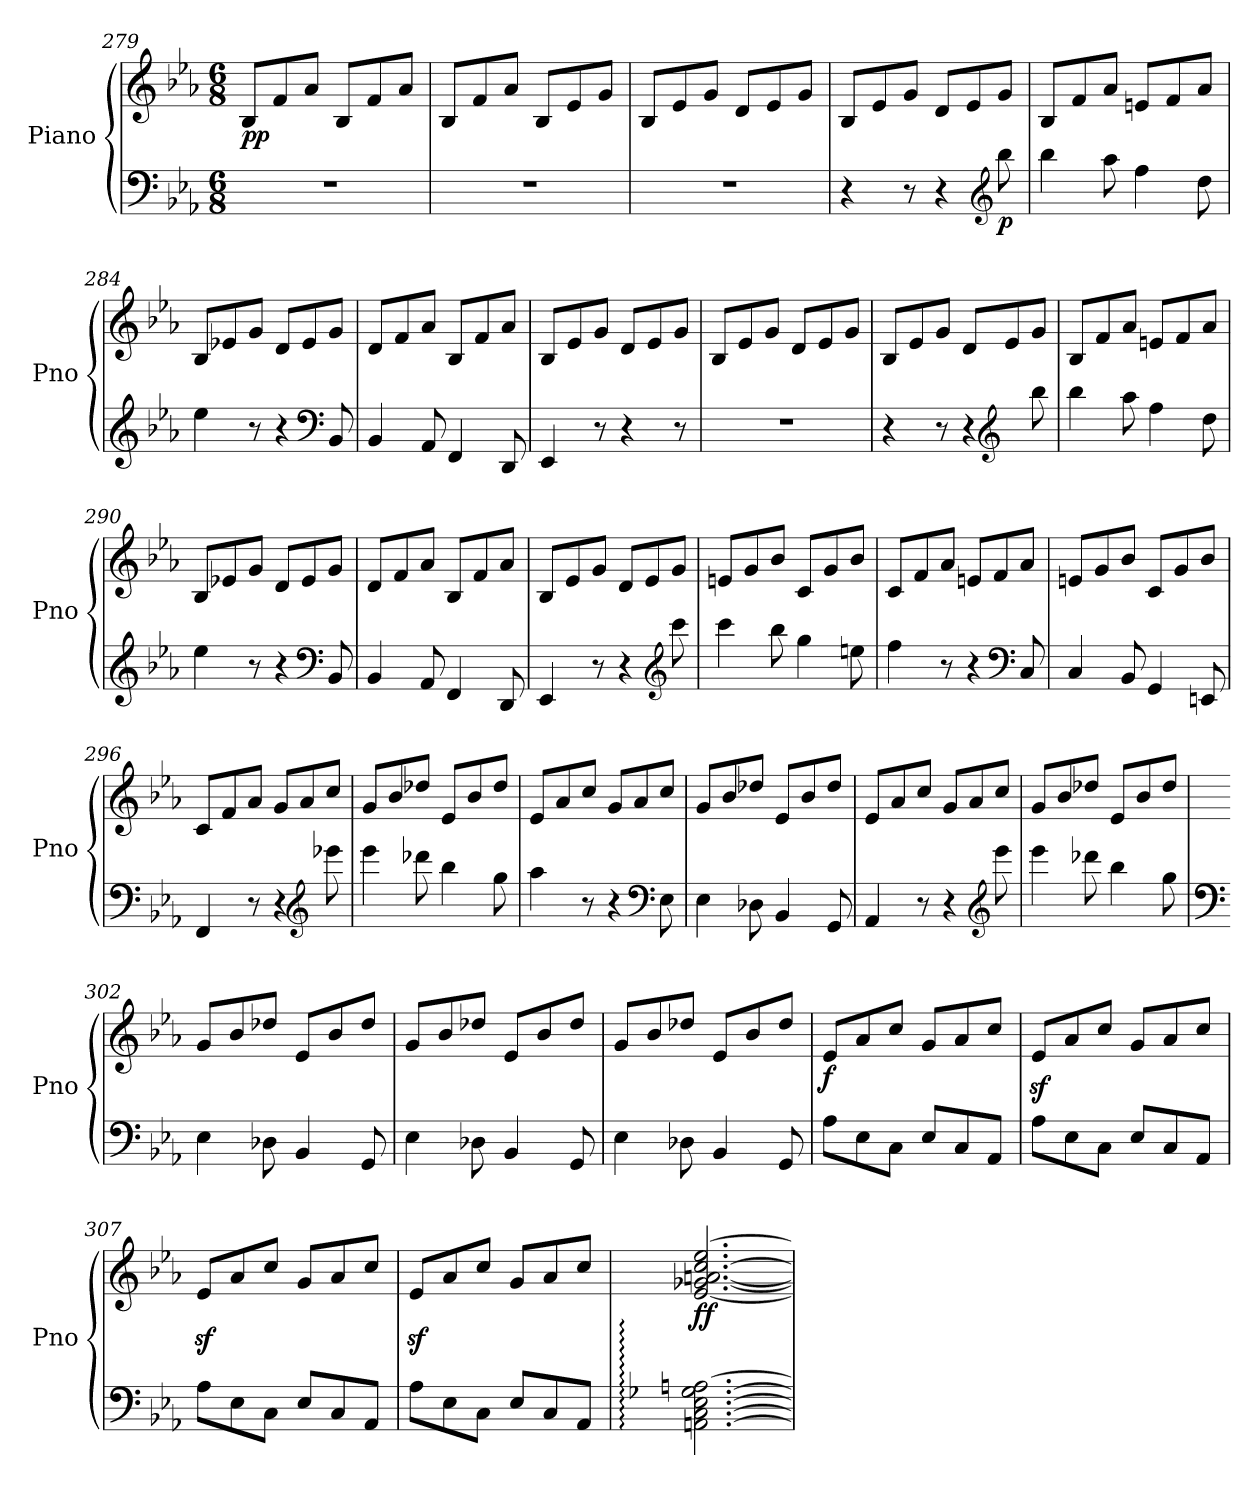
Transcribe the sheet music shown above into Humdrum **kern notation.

**kern	**kern	**dynam
*part1	*part1	*part1
*staff2	*staff1	*staff1/2
*I"Piano	*	*
*I'Pno	*	*
*clefF4	*clefG2	*
*k[b-e-a-]	*k[b-e-a-]	*
*M6/8	*M6/8	*
=279	=279	=279
!	!	!LO:DY:b
2.r	8B-/L	pp
.	8f/	.
.	8a-/J	.
.	8B-/L	.
.	8f/	.
.	8a-/J	.
=280	=280	=280
2.r	8B-/L	.
.	8f/	.
.	8a-/J	.
.	8B-/L	.
.	8e-/	.
.	8g/J	.
!!LO:LB:g=z
=281	=281	=281
2.r	8B-/L	.
.	8e-/	.
.	8g/J	.
.	8d/L	.
.	8e-/	.
.	8g/J	.
=282	=282	=282
4r	8B-/L	.
.	8e-/	.
8r	8g/J	.
4r	8d/L	.
.	8e-/	.
*clefG2	*	*
!	!	!LO:DY:b=2
8bb-\	8g/J	p
=283	=283	=283
4bb-\	8B-/L	.
.	8f/	.
8aa-\	8a-/J	.
4ff\	8en/L	.
.	8f/	.
8dd\	8a-/J	.
=284	=284	=284
4ee-\	8B-/L	.
.	8e-X/	.
8r	8g/J	.
4r	8d/L	.
.	8e-/	.
*clefF4	*	*
8BB-/	8g/J	.
=285	=285	=285
4BB-/	8d/L	.
.	8f/	.
8AA-/	8a-/J	.
4FF/	8B-/L	.
.	8f/	.
8DD/	8a-/J	.
=286	=286	=286
4EE-/	8B-/L	.
.	8e-/	.
8r	8g/J	.
4r	8d/L	.
.	8e-/	.
8r	8g/J	.
!!LO:PB:g=z
=287	=287	=287
2.r	8B-/L	.
.	8e-/	.
.	8g/J	.
.	8d/L	.
.	8e-/	.
.	8g/J	.
!!LO:LB:g=z
=288	=288	=288
4r	8B-/L	.
.	8e-/	.
8r	8g/J	.
4r	8d/L	.
*clefG2	*	*
.	8e-/	.
8bb-\	8g/J	.
=289	=289	=289
4bb-\	8B-/L	.
.	8f/	.
8aa-\	8a-/J	.
4ff\	8en/L	.
.	8f/	.
8dd\	8a-/J	.
=290	=290	=290
4ee-\	8B-/L	.
.	8e-X/	.
8r	8g/J	.
4r	8d/L	.
.	8e-/	.
*clefF4	*	*
8BB-/	8g/J	.
=291	=291	=291
4BB-/	8d/L	.
.	8f/	.
8AA-/	8a-/J	.
4FF/	8B-/L	.
.	8f/	.
8DD/	8a-/J	.
=292	=292	=292
4EE-/	8B-/L	.
.	8e-/	.
8r	8g/J	.
4r	8d/L	.
.	8e-/	.
*clefG2	*	*
8ccc\	8g/J	.
=293	=293	=293
4ccc\	8en/L	.
.	8g/	.
8bb-\	8b-/J	.
4gg\	8c/L	.
.	8g/	.
8een\	8b-/J	.
!!LO:LB:g=z
=294	=294	=294
4ff\	8c/L	.
.	8f/	.
8r	8a-/J	.
4r	8en/L	.
.	8f/	.
*clefF4	*	*
8C/	8a-/J	.
!!LO:LB:g=z
=295	=295	=295
4C/	8en/L	.
.	8g/	.
8BB-/	8b-/J	.
4GG/	8c/L	.
.	8g/	.
8EEn/	8b-/J	.
=296	=296	=296
4FF/	8c/L	.
.	8f/	.
8r	8a-/J	.
4r	8g/L	.
.	8a-/	.
*clefG2	*	*
8eee-X\	8cc/J	.
=297	=297	=297
4eee-\	8g/L	.
.	8b-/	.
8ddd-X\	8dd-X/J	.
4bb-\	8e-/L	.
.	8b-/	.
8gg\	8dd-/J	.
=298	=298	=298
4aa-\	8e-/L	.
.	8a-/	.
8r	8cc/J	.
4r	8g/L	.
.	8a-/	.
*clefF4	*	*
8E-\	8cc/J	.
=299	=299	=299
4E-\	8g/L	.
.	8b-/	.
8D-X\	8dd-X/J	.
4BB-/	8e-/L	.
.	8b-/	.
8GG/	8dd-/J	.
=300	=300	=300
4AA-/	8e-/L	.
.	8a-/	.
8r	8cc/J	.
4r	8g/L	.
.	8a-/	.
*clefG2	*	*
8eee-\	8cc/J	.
!!LO:LB:g=z
=301	=301	=301
!	!	!LO:DY:b
4eee-\	8g/L	other-dynamics
.	8b-/	.
8ddd-X\	8dd-X/J	.
4bb-\	8e-/L	.
.	8b-/	.
8gg\	8dd-/J	.
!!LO:LB:g=z
=302	=302	=302
*clefF4	*	*
4E-\	8g/L	.
.	8b-/	.
8D-X\	8dd-X/J	.
4BB-/	8e-/L	.
.	8b-/	.
8GG/	8dd-/J	.
=303	=303	=303
4E-\	8g/L	.
.	8b-/	.
8D-X\	8dd-X/J	.
4BB-/	8e-/L	.
.	8b-/	.
8GG/	8dd-/J	.
=304	=304	=304
4E-\	8g/L	.
.	8b-/	.
8D-X\	8dd-X/J	.
4BB-/	8e-/L	.
.	8b-/	.
8GG/	8dd-/J	.
=305	=305	=305
!	!	!LO:DY:b
8A-\L	8e-/L	f
8E-\	8a-/	.
8C\J	8cc/J	.
8E-/L	8g/L	.
8C/	8a-/	.
8AA-/J	8cc/J	.
=306	=306	=306
8A-\L	8e-z</L	.
8E-\	8a-/	.
8C\J	8cc/J	.
8E-/L	8g/L	.
8C/	8a-/	.
8AA-/J	8cc/J	.
=307	=307	=307
8A-\L	8e-z</L	.
8E-\	8a-/	.
8C\J	8cc/J	.
8E-/L	8g/L	.
8C/	8a-/	.
8AA-/J	8cc/J	.
=308	=308	=308
8A-\L	8e-z</L	.
8E-\	8a-/	.
8C\J	8cc/J	.
8E-/L	8g/L	.
8C/	8a-/	.
8AA-/J	8cc/J	.
!!LO:PB:g=z
=309	=309	=309
*^	*	*
!	!	!	!LO:DY:b
[2.AAn\ [2.C\ [2.E-\ [2.G-X\ [2.An\	[2.AAyy: [2.Cyy: [2.E-yy: [2.G-yy: [2.Ayy: [2.e-yy: [2.g-Xyy: [2.anyy: [2.ccyy: [2.ee-yy:	[2.e-/ [2.g-X/ [2.an/ [2.cc/ [2.ee-/	ff
*v	*v	*	*
=	=	=
*-	*-	*-
